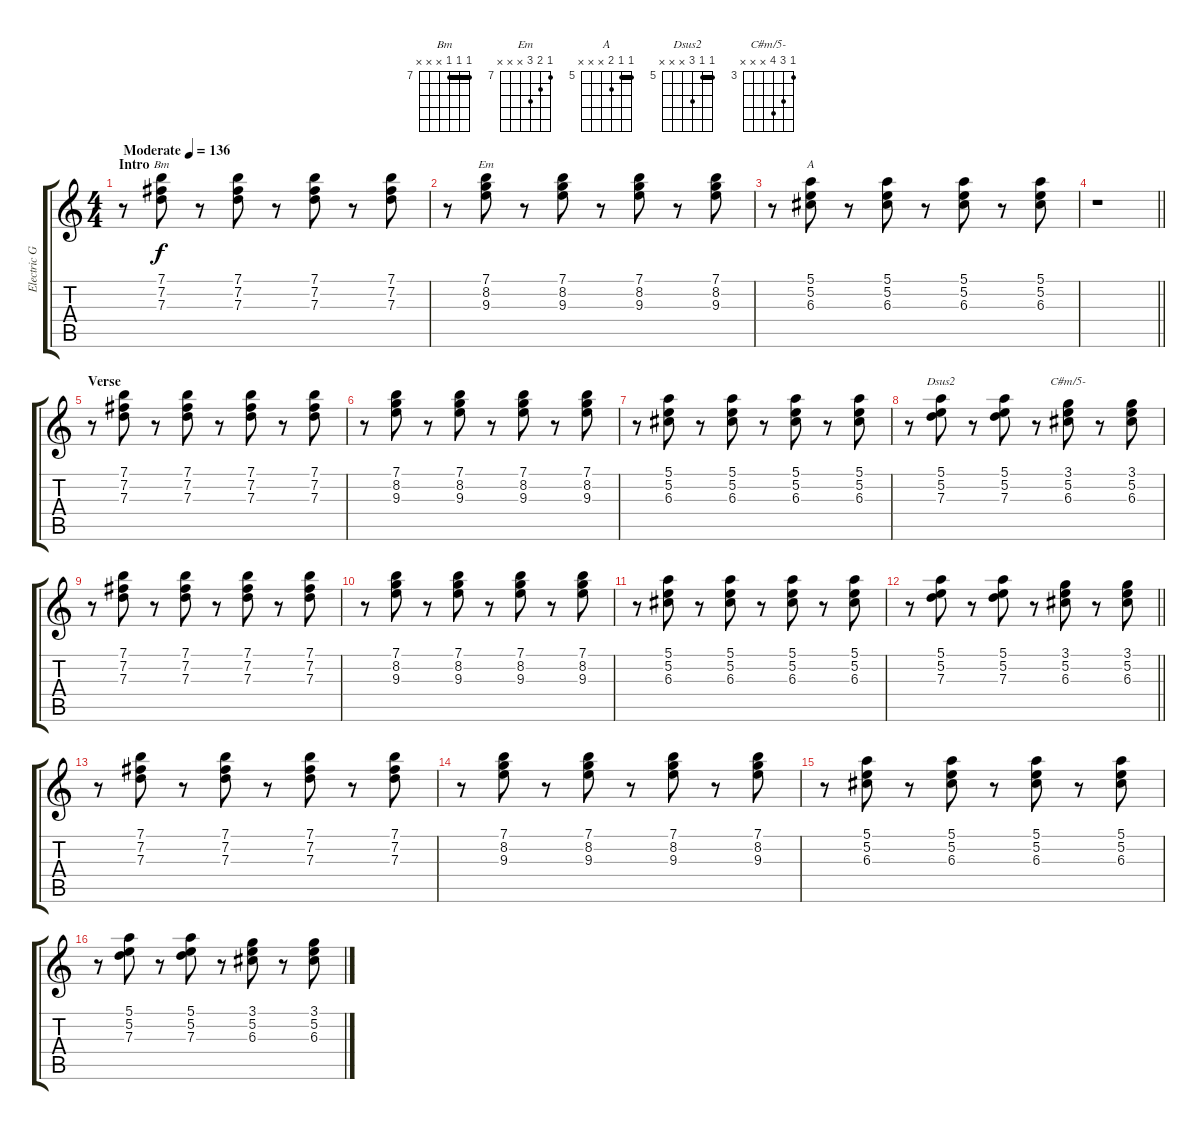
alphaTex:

\track ("Electric Guitar" "Electric G") {instrument electricguitarclean}
\staff {score tabs}
\tuning (E4 B3 G3 D3 A2 E2) {hide}
\chord ("Bm" 7 7 7 x x x) {firstfret 7 barre 7}
\chord ("Em" 7 8 9 x x x) {firstfret 7}
\chord ("A" 5 5 6 x x x) {firstfret 5 barre 5}
\chord ("Dsus2" 5 5 7 x x x) {firstfret 5 barre 5}
\chord ("C#m/5-" 3 5 6 x x x) {firstfret 3}
\ts (4 4)
\section ("" "Intro")
\tempo (136 "Moderate")
\clef g2
\ks c
r.8{dy f instrument electricguitarclean} (7.1 7.2 7.3).8{ch "Bm"} r.8 (7.1 7.2 7.3).8 r.8 (7.1 7.2 7.3).8 r.8 (7.1 7.2 7.3).8 |
r.8 (7.1 8.2 9.3).8{ch "Em"} r.8 (7.1 8.2 9.3).8 r.8 (7.1 8.2 9.3).8 r.8 (7.1 8.2 9.3).8 |
r.8 (5.1 5.2 6.3).8{ch "A"} r.8 (5.1 5.2 6.3).8 r.8 (5.1 5.2 6.3).8 r.8 (5.1 5.2 6.3).8 |
\barLineRight lightlight
r.1 |
\section ("" "Verse")
r.8 (7.1 7.2 7.3).8 r.8 (7.1 7.2 7.3).8 r.8 (7.1 7.2 7.3).8 r.8 (7.1 7.2 7.3).8 |
r.8 (7.1 8.2 9.3).8 r.8 (7.1 8.2 9.3).8 r.8 (7.1 8.2 9.3).8 r.8 (7.1 8.2 9.3).8 |
r.8 (5.1 5.2 6.3).8 r.8 (5.1 5.2 6.3).8 r.8 (5.1 5.2 6.3).8 r.8 (5.1 5.2 6.3).8 |
r.8 (5.1 5.2 7.3).8{ch "Dsus2"} r.8 (5.1 5.2 7.3).8 r.8 (3.1 5.2 6.3).8{ch "C#m/5-"} r.8 (3.1 5.2 6.3).8 |
r.8 (7.1 7.2 7.3).8 r.8 (7.1 7.2 7.3).8 r.8 (7.1 7.2 7.3).8 r.8 (7.1 7.2 7.3).8 |
r.8 (7.1 8.2 9.3).8 r.8 (7.1 8.2 9.3).8 r.8 (7.1 8.2 9.3).8 r.8 (7.1 8.2 9.3).8 |
r.8 (5.1 5.2 6.3).8 r.8 (5.1 5.2 6.3).8 r.8 (5.1 5.2 6.3).8 r.8 (5.1 5.2 6.3).8 |
\barLineRight lightlight
r.8 (5.1 5.2 7.3).8 r.8 (5.1 5.2 7.3).8 r.8 (3.1 5.2 6.3).8 r.8 (3.1 5.2 6.3).8 |
r.8 (7.1 7.2 7.3).8 r.8 (7.1 7.2 7.3).8 r.8 (7.1 7.2 7.3).8 r.8 (7.1 7.2 7.3).8 |
r.8 (7.1 8.2 9.3).8 r.8 (7.1 8.2 9.3).8 r.8 (7.1 8.2 9.3).8 r.8 (7.1 8.2 9.3).8 |
r.8 (5.1 5.2 6.3).8 r.8 (5.1 5.2 6.3).8 r.8 (5.1 5.2 6.3).8 r.8 (5.1 5.2 6.3).8 |
r.8 (5.1 5.2 7.3).8 r.8 (5.1 5.2 7.3).8 r.8 (3.1 5.2 6.3).8 r.8 (3.1 5.2 6.3).8
